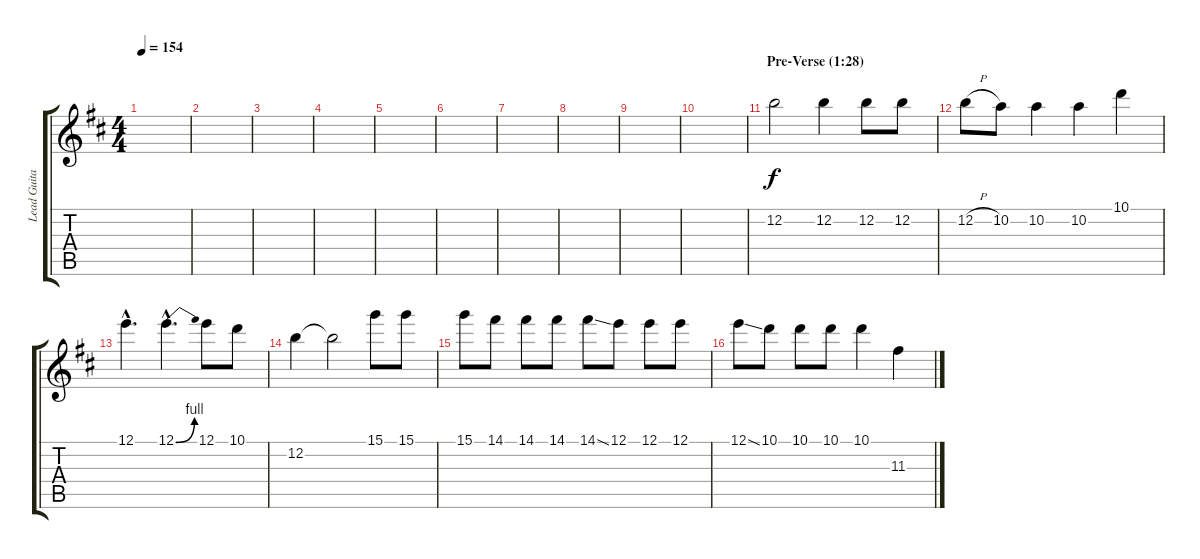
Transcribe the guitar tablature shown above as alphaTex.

\track ("Lead Guitar 2" "Lead Guita") {instrument overdrivenguitar}
\staff {score tabs}
\tuning (E4 B3 G3 D3 A2 E2) {hide}
\ts (4 4)
\tempo 154
\clef g2
\ks d
|
|
|
|
|
|
|
|
|
|
\section ("" "Pre-Verse (1:28)")
12.2.2 12.2.4 12.2.8 12.2.8 |
12.2{h}.8 10.2.8 10.2.4 10.2.4 10.1.4 |
12.1{hac}.4{d} 12.1{be (bend 0 0 60 4) hac}.4{d} 12.1.8 10.1.8 |
12.2.4 12.2{t}.2 15.1.8 15.1.8 |
15.1.8 14.1.8 14.1.8 14.1.8 14.1{ss}.8 12.1.8 12.1.8 12.1.8 |
12.1{ss}.8 10.1.8 10.1.8 10.1.8 10.1.4 11.3.4
